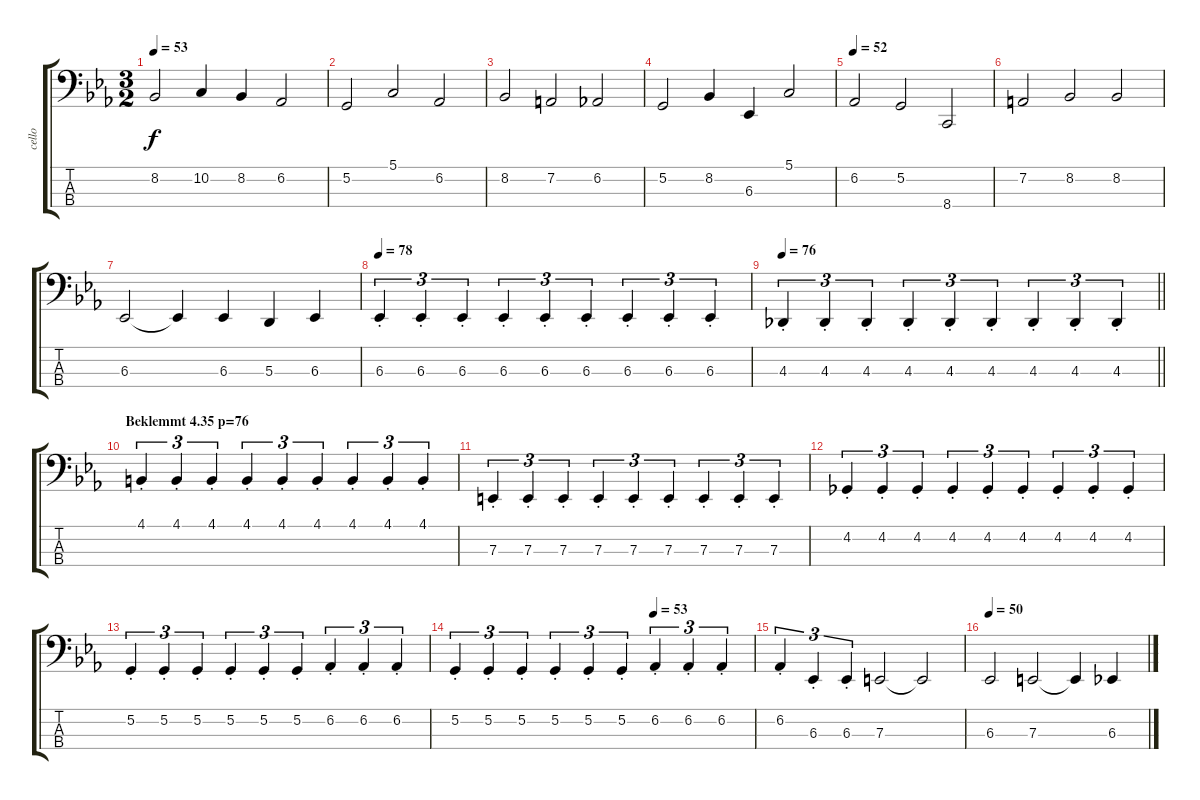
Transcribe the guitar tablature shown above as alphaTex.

\track ("cello" "cello") {instrument cello}
\staff {score tabs}
\tuning (G2 D2 A1 E1) {hide}
\ts (3 2)
\tempo 53
\clef f4
\ks eb
8.2.2{dy f} 10.2.4 8.2.4 6.2.2 |
5.2.2 5.1.2 6.2.2 |
8.2.2 7.2.2 6.2.2 |
5.2.2 8.2.4 6.3.4 5.1.2 |
\tempo 52
6.2.2 5.2.2 8.4.2 |
7.2.2 8.2.2 8.2.2 |
6.3.2 6.3{t}.4 6.3.4 5.3.4 6.3.4 |
\tempo 78
6.3{st}.4{tu (3 2)} 6.3{st}.4{tu (3 2)} 6.3{st}.4{tu (3 2)} 6.3{st}.4{tu (3 2)} 6.3{st}.4{tu (3 2)} 6.3{st}.4{tu (3 2)} 6.3{st}.4{tu (3 2)} 6.3{st}.4{tu (3 2)} 6.3{st}.4{tu (3 2)} |
\tempo 76
\barLineRight lightlight
4.3{st}.4{tu (3 2)} 4.3{st}.4{tu (3 2)} 4.3{st}.4{tu (3 2)} 4.3{st}.4{tu (3 2)} 4.3{st}.4{tu (3 2)} 4.3{st}.4{tu (3 2)} 4.3{st}.4{tu (3 2)} 4.3{st}.4{tu (3 2)} 4.3{st}.4{tu (3 2)} |
\section ("" "Beklemmt 4.35 p=76")
4.1{st}.4{tu (3 2)} 4.1{st}.4{tu (3 2)} 4.1{st}.4{tu (3 2)} 4.1{st}.4{tu (3 2)} 4.1{st}.4{tu (3 2)} 4.1{st}.4{tu (3 2)} 4.1{st}.4{tu (3 2)} 4.1{st}.4{tu (3 2)} 4.1{st}.4{tu (3 2)} |
7.3{st}.4{tu (3 2)} 7.3{st}.4{tu (3 2)} 7.3{st}.4{tu (3 2)} 7.3{st}.4{tu (3 2)} 7.3{st}.4{tu (3 2)} 7.3{st}.4{tu (3 2)} 7.3{st}.4{tu (3 2)} 7.3{st}.4{tu (3 2)} 7.3{st}.4{tu (3 2)} |
4.2{st}.4{tu (3 2)} 4.2{st}.4{tu (3 2)} 4.2{st}.4{tu (3 2)} 4.2{st}.4{tu (3 2)} 4.2{st}.4{tu (3 2)} 4.2{st}.4{tu (3 2)} 4.2{st}.4{tu (3 2)} 4.2{st}.4{tu (3 2)} 4.2{st}.4{tu (3 2)} |
5.2{st}.4{tu (3 2)} 5.2{st}.4{tu (3 2)} 5.2{st}.4{tu (3 2)} 5.2{st}.4{tu (3 2)} 5.2{st}.4{tu (3 2)} 5.2{st}.4{tu (3 2)} 6.2{st}.4{tu (3 2)} 6.2{st}.4{tu (3 2)} 6.2{st}.4{tu (3 2)} |
\tempo (53 0.6666666666666666)
5.2{st}.4{tu (3 2)} 5.2{st}.4{tu (3 2)} 5.2{st}.4{tu (3 2)} 5.2{st}.4{tu (3 2)} 5.2{st}.4{tu (3 2)} 5.2{st}.4{tu (3 2)} 6.2{st}.4{tu (3 2)} 6.2{st}.4{tu (3 2)} 6.2{st}.4{tu (3 2)} |
6.2{st}.4{tu (3 2)} 6.3{st}.4{tu (3 2)} 6.3{st}.4{tu (3 2)} 7.3.2 7.3{t}.2 |
\tempo 50
6.3.2 7.3.2 7.3{t}.4 6.3.4
